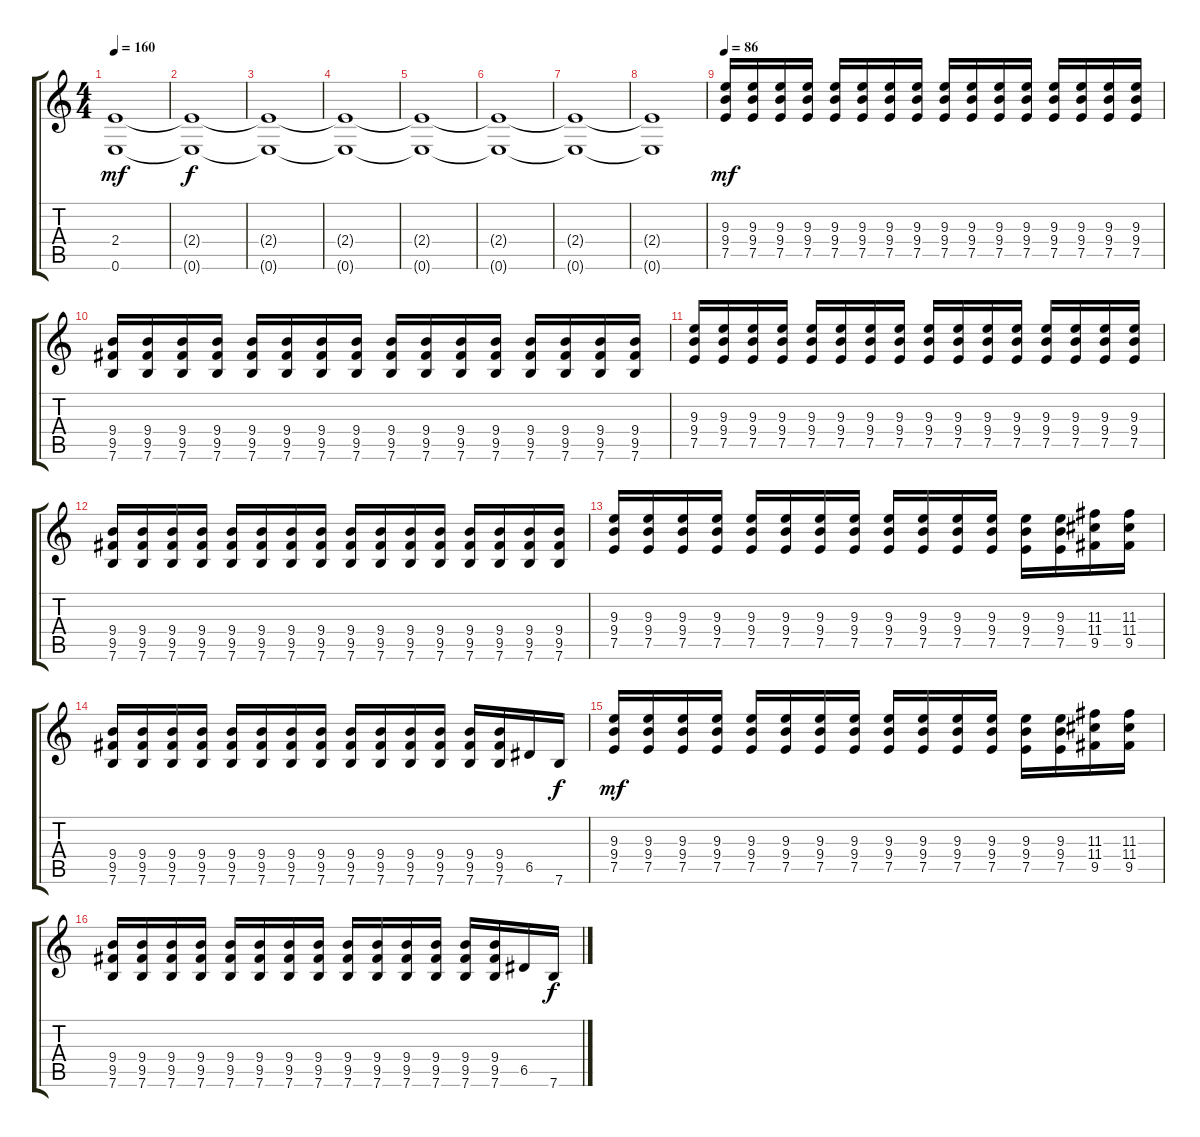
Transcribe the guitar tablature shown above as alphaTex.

\track "" {instrument distortionguitar}
\staff {score tabs}
\tuning (E4 B3 G3 D3 A2 E2) {hide}
\ts (4 4)
\tempo 160
\clef g2
\ks c
(2.4 0.6).1{dy mf instrument distortionguitar} |
(2.4{t} 0.6{t}).1{dy f} |
(2.4{t} 0.6{t}).1 |
(2.4{t} 0.6{t}).1 |
(2.4{t} 0.6{t}).1 |
(2.4{t} 0.6{t}).1 |
(2.4{t} 0.6{t}).1 |
(2.4{t} 0.6{t}).1 |
\tempo 86
(9.3 9.4 7.5).16{dy mf} (9.3 9.4 7.5).16 (9.3 9.4 7.5).16 (9.3 9.4 7.5).16 (9.3 9.4 7.5).16 (9.3 9.4 7.5).16 (9.3 9.4 7.5).16 (9.3 9.4 7.5).16 (9.3 9.4 7.5).16 (9.3 9.4 7.5).16 (9.3 9.4 7.5).16 (9.3 9.4 7.5).16 (9.3 9.4 7.5).16 (9.3 9.4 7.5).16 (9.3 9.4 7.5).16 (9.3 9.4 7.5).16 |
(9.4 9.5 7.6).16 (9.4 9.5 7.6).16 (9.4 9.5 7.6).16 (9.4 9.5 7.6).16 (9.4 9.5 7.6).16 (9.4 9.5 7.6).16 (9.4 9.5 7.6).16 (9.4 9.5 7.6).16 (9.4 9.5 7.6).16 (9.4 9.5 7.6).16 (9.4 9.5 7.6).16 (9.4 9.5 7.6).16 (9.4 9.5 7.6).16 (9.4 9.5 7.6).16 (9.4 9.5 7.6).16 (9.4 9.5 7.6).16 |
(9.3 9.4 7.5).16 (9.3 9.4 7.5).16 (9.3 9.4 7.5).16 (9.3 9.4 7.5).16 (9.3 9.4 7.5).16 (9.3 9.4 7.5).16 (9.3 9.4 7.5).16 (9.3 9.4 7.5).16 (9.3 9.4 7.5).16 (9.3 9.4 7.5).16 (9.3 9.4 7.5).16 (9.3 9.4 7.5).16 (9.3 9.4 7.5).16 (9.3 9.4 7.5).16 (9.3 9.4 7.5).16 (9.3 9.4 7.5).16 |
(9.4 9.5 7.6).16 (9.4 9.5 7.6).16 (9.4 9.5 7.6).16 (9.4 9.5 7.6).16 (9.4 9.5 7.6).16 (9.4 9.5 7.6).16 (9.4 9.5 7.6).16 (9.4 9.5 7.6).16 (9.4 9.5 7.6).16 (9.4 9.5 7.6).16 (9.4 9.5 7.6).16 (9.4 9.5 7.6).16 (9.4 9.5 7.6).16 (9.4 9.5 7.6).16 (9.4 9.5 7.6).16 (9.4 9.5 7.6).16 |
(9.3 9.4 7.5).16 (9.3 9.4 7.5).16 (9.3 9.4 7.5).16 (9.3 9.4 7.5).16 (9.3 9.4 7.5).16 (9.3 9.4 7.5).16 (9.3 9.4 7.5).16 (9.3 9.4 7.5).16 (9.3 9.4 7.5).16 (9.3 9.4 7.5).16 (9.3 9.4 7.5).16 (9.3 9.4 7.5).16 (9.3 9.4 7.5).16 (9.3 9.4 7.5).16 (11.3 11.4 9.5).16 (11.3 11.4 9.5).16 |
(9.4 9.5 7.6).16 (9.4 9.5 7.6).16 (9.4 9.5 7.6).16 (9.4 9.5 7.6).16 (9.4 9.5 7.6).16 (9.4 9.5 7.6).16 (9.4 9.5 7.6).16 (9.4 9.5 7.6).16 (9.4 9.5 7.6).16 (9.4 9.5 7.6).16 (9.4 9.5 7.6).16 (9.4 9.5 7.6).16 (9.4 9.5 7.6).16 (9.4 9.5 7.6).16 6.5.16 7.6.16{dy f} |
(9.3 9.4 7.5).16{dy mf} (9.3 9.4 7.5).16 (9.3 9.4 7.5).16 (9.3 9.4 7.5).16 (9.3 9.4 7.5).16 (9.3 9.4 7.5).16 (9.3 9.4 7.5).16 (9.3 9.4 7.5).16 (9.3 9.4 7.5).16 (9.3 9.4 7.5).16 (9.3 9.4 7.5).16 (9.3 9.4 7.5).16 (9.3 9.4 7.5).16 (9.3 9.4 7.5).16 (11.3 11.4 9.5).16 (11.3 11.4 9.5).16 |
(9.4 9.5 7.6).16 (9.4 9.5 7.6).16 (9.4 9.5 7.6).16 (9.4 9.5 7.6).16 (9.4 9.5 7.6).16 (9.4 9.5 7.6).16 (9.4 9.5 7.6).16 (9.4 9.5 7.6).16 (9.4 9.5 7.6).16 (9.4 9.5 7.6).16 (9.4 9.5 7.6).16 (9.4 9.5 7.6).16 (9.4 9.5 7.6).16 (9.4 9.5 7.6).16 6.5.16 7.6.16{dy f}
